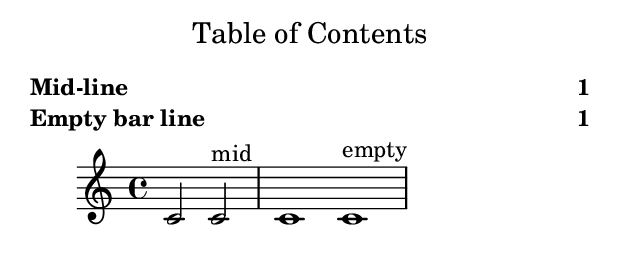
%% Generated by lilypond-book
%% Options: [exampleindent=10.16\mm,indent=0\mm,line-width=160\mm,paper-height=845.047\pt,paper-width=597.508\pt,papersize='(cons (* 597.508 pt) (* 845.047 pt))]
\include "lilypond-book-preamble.ly"


% ****************************************************************
% Start cut-&-pastable-section
% ****************************************************************

#(ly:set-option 'eps-box-padding 3.000000)



\paper {
  #(set-paper-size '(cons (* 597.508 pt) (* 845.047 pt)))
  indent = 0\mm
  line-width = 160\mm
  % offset the left padding, also add 1mm as lilypond creates cropped
  % images with a little space on the right
  line-width = #(- line-width (* mm  3.000000) (* mm 1))
}

\layout {
  
}




% ****************************************************************
% ly snippet:
% ****************************************************************
\sourcefilename "/lilypond-2.25.15/input/regression/page-label-loose-column.ly"
\sourcefileline 0
\version "2.21.2"

\header {
  texidoc = "Page labels on loose columns are not ignored: this includes both mid-line
unbreakable columns which only contain labels and columns with empty bar lines (and no other
break-aligned grobs)."
}

#(set-default-paper-size "a6")

\book {
  \markuplist \table-of-contents

  \relative {
    c'2 \tocItem \markup "Mid-line" c^"mid"
    c1
    \bar ""
    \tocItem \markup "Empty bar line"
    c1^"empty"
  }
}



% ****************************************************************
% end ly snippet
% ****************************************************************
